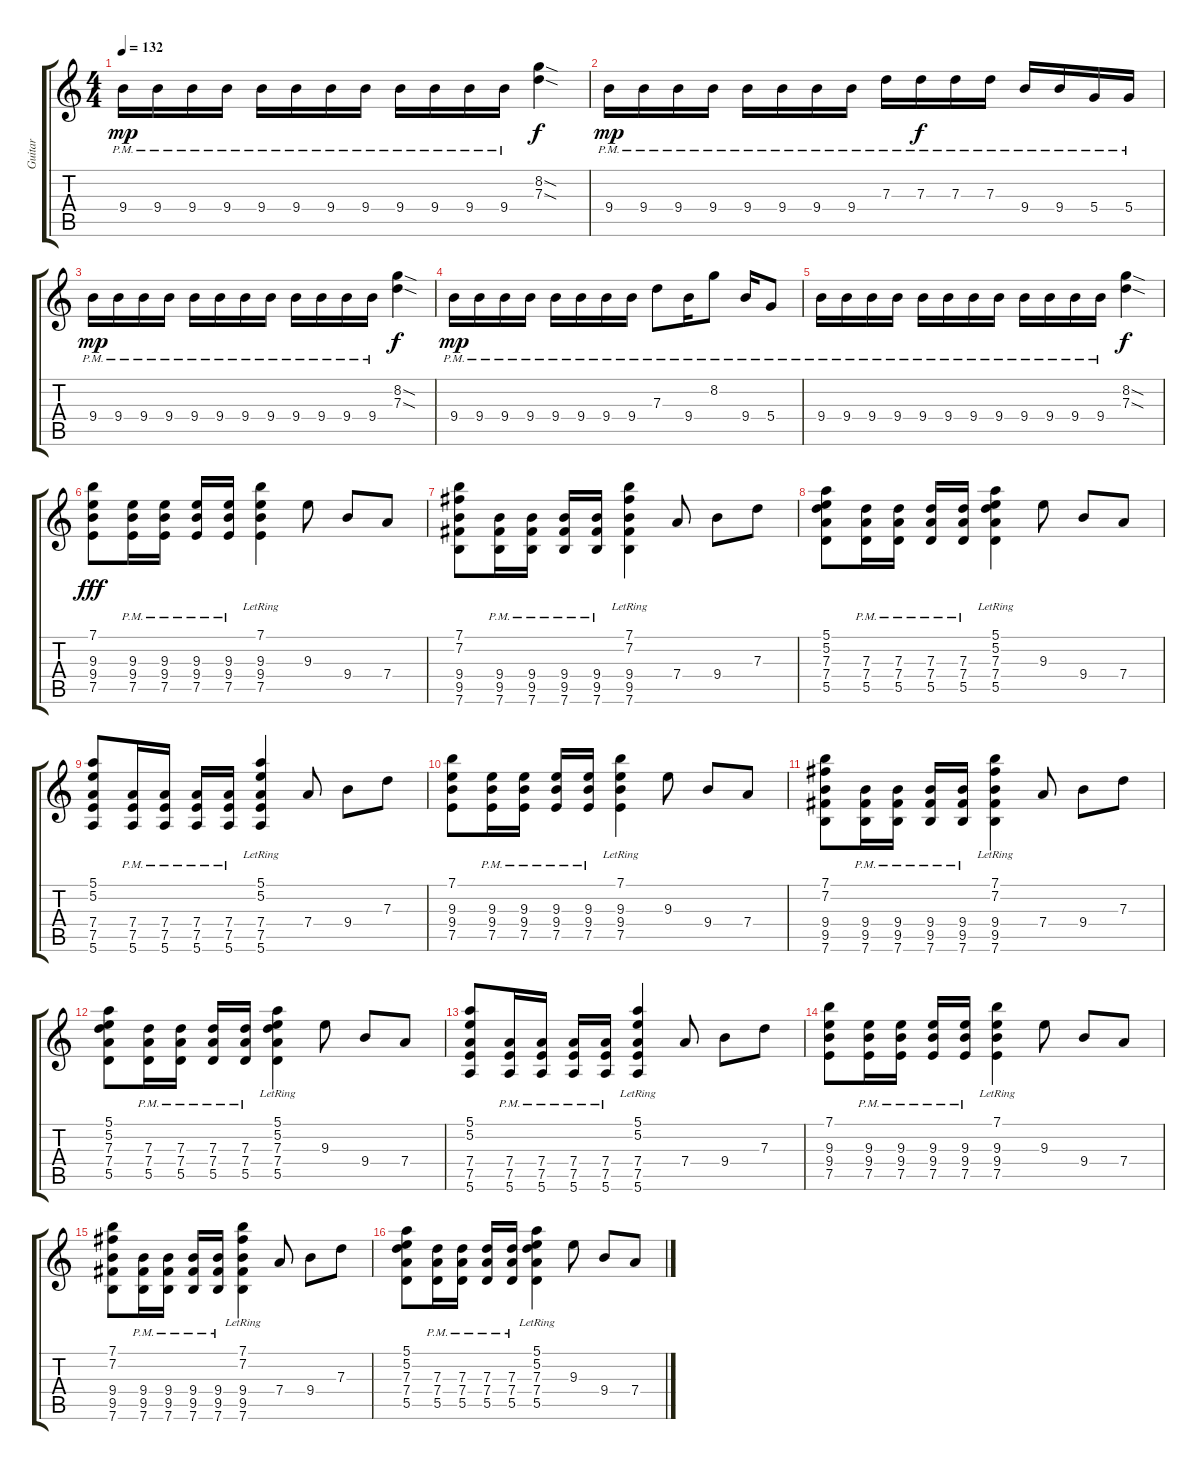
\track ("Guitar" "Guitar") {instrument electricguitarclean}
\staff {score tabs}
\tuning (E4 B3 G3 D3 A2 E2) {hide}
\ts (4 4)
\tempo 132
\clef g2
\ks c
9.4{pm}.16{dy mp} 9.4{pm}.16 9.4{pm}.16 9.4{pm}.16 9.4{pm}.16 9.4{pm}.16 9.4{pm}.16 9.4{pm}.16 9.4{pm}.16 9.4{pm}.16 9.4{pm}.16 9.4{pm}.16 (8.2{sod} 7.3{sod}).4{dy f} |
9.4{pm}.16{dy mp} 9.4{pm}.16 9.4{pm}.16 9.4{pm}.16 9.4{pm}.16 9.4{pm}.16 9.4{pm}.16 9.4{pm}.16 7.3{pm}.16 7.3{pm}.16{dy f} 7.3{pm}.16 7.3{pm}.16 9.4{pm}.16 9.4{pm}.16 5.4{pm}.16 5.4{pm}.16 |
9.4{pm}.16{dy mp} 9.4{pm}.16 9.4{pm}.16 9.4{pm}.16 9.4{pm}.16 9.4{pm}.16 9.4{pm}.16 9.4{pm}.16 9.4{pm}.16 9.4{pm}.16 9.4{pm}.16 9.4{pm}.16 (8.2{sod} 7.3{sod}).4{dy f} |
9.4{pm}.16{dy mp} 9.4{pm}.16 9.4{pm}.16 9.4{pm}.16 9.4{pm}.16 9.4{pm}.16 9.4{pm}.16 9.4{pm}.16 7.3{pm}.8 9.4{pm}.16 8.2{pm}.8 9.4{pm}.16 5.4{pm}.8 |
9.4{pm}.16 9.4{pm}.16 9.4{pm}.16 9.4{pm}.16 9.4{pm}.16 9.4{pm}.16 9.4{pm}.16 9.4{pm}.16 9.4{pm}.16 9.4{pm}.16 9.4{pm}.16 9.4{pm}.16 (8.2{sod} 7.3{sod}).4{dy f} |
(7.1 9.3 9.4 7.5).8{dy fff} (9.3{pm} 9.4{pm} 7.5{pm}).16 (9.3{pm} 9.4{pm} 7.5{pm}).16 (9.3{pm} 9.4{pm} 7.5{pm}).16 (9.3{pm} 9.4{pm} 7.5{pm}).16 (7.1{lr} 9.3{lr} 9.4{lr} 7.5{lr}).4 9.3.8 9.4.8 7.4.8 |
(7.1 7.2 9.4 9.5 7.6).8 (9.4{pm} 9.5{pm} 7.6{pm}).16 (9.4{pm} 9.5{pm} 7.6{pm}).16 (9.4{pm} 9.5{pm} 7.6{pm}).16 (9.4{pm} 9.5{pm} 7.6{pm}).16 (7.1{lr} 7.2{lr} 9.4{lr} 9.5{lr} 7.6{lr}).4 7.4.8 9.4.8 7.3.8 |
(5.1 5.2 7.3 7.4 5.5).8 (7.3{pm} 7.4{pm} 5.5{pm}).16 (7.3{pm} 7.4{pm} 5.5{pm}).16 (7.3{pm} 7.4{pm} 5.5{pm}).16 (7.3{pm} 7.4{pm} 5.5{pm}).16 (5.1{lr} 5.2 7.3{lr} 7.4{lr} 5.5{lr}).4 9.3.8 9.4.8 7.4.8 |
(5.1 5.2 7.4 7.5 5.6).8 (7.4{pm} 7.5{pm} 5.6{pm}).16 (7.4{pm} 7.5{pm} 5.6{pm}).16 (7.4{pm} 7.5{pm} 5.6{pm}).16 (7.4{pm} 7.5{pm} 5.6{pm}).16 (5.1{lr} 5.2 7.4{lr} 7.5{lr} 5.6).4 7.4.8 9.4.8 7.3.8 |
(7.1 9.3 9.4 7.5).8 (9.3{pm} 9.4{pm} 7.5{pm}).16 (9.3{pm} 9.4{pm} 7.5{pm}).16 (9.3{pm} 9.4{pm} 7.5{pm}).16 (9.3{pm} 9.4{pm} 7.5{pm}).16 (7.1{lr} 9.3{lr} 9.4{lr} 7.5{lr}).4 9.3.8 9.4.8 7.4.8 |
(7.1 7.2 9.4 9.5 7.6).8 (9.4{pm} 9.5{pm} 7.6{pm}).16 (9.4{pm} 9.5{pm} 7.6{pm}).16 (9.4{pm} 9.5{pm} 7.6{pm}).16 (9.4{pm} 9.5{pm} 7.6{pm}).16 (7.1{lr} 7.2{lr} 9.4{lr} 9.5{lr} 7.6{lr}).4 7.4.8 9.4.8 7.3.8 |
(5.1 5.2 7.3 7.4 5.5).8 (7.3{pm} 7.4{pm} 5.5{pm}).16 (7.3{pm} 7.4{pm} 5.5{pm}).16 (7.3{pm} 7.4{pm} 5.5{pm}).16 (7.3{pm} 7.4{pm} 5.5{pm}).16 (5.1{lr} 5.2 7.3{lr} 7.4{lr} 5.5{lr}).4 9.3.8 9.4.8 7.4.8 |
(5.1 5.2 7.4 7.5 5.6).8 (7.4{pm} 7.5{pm} 5.6{pm}).16 (7.4{pm} 7.5{pm} 5.6{pm}).16 (7.4{pm} 7.5{pm} 5.6{pm}).16 (7.4{pm} 7.5{pm} 5.6{pm}).16 (5.1{lr} 5.2 7.4{lr} 7.5{lr} 5.6).4 7.4.8 9.4.8 7.3.8 |
(7.1 9.3 9.4 7.5).8 (9.3{pm} 9.4{pm} 7.5{pm}).16 (9.3{pm} 9.4{pm} 7.5{pm}).16 (9.3{pm} 9.4{pm} 7.5{pm}).16 (9.3{pm} 9.4{pm} 7.5{pm}).16 (7.1{lr} 9.3{lr} 9.4{lr} 7.5{lr}).4 9.3.8 9.4.8 7.4.8 |
(7.1 7.2 9.4 9.5 7.6).8 (9.4{pm} 9.5{pm} 7.6{pm}).16 (9.4{pm} 9.5{pm} 7.6{pm}).16 (9.4{pm} 9.5{pm} 7.6{pm}).16 (9.4{pm} 9.5{pm} 7.6{pm}).16 (7.1{lr} 7.2{lr} 9.4{lr} 9.5{lr} 7.6{lr}).4 7.4.8 9.4.8 7.3.8 |
(5.1 5.2 7.3 7.4 5.5).8 (7.3{pm} 7.4{pm} 5.5{pm}).16 (7.3{pm} 7.4{pm} 5.5{pm}).16 (7.3{pm} 7.4{pm} 5.5{pm}).16 (7.3{pm} 7.4{pm} 5.5{pm}).16 (5.1{lr} 5.2 7.3{lr} 7.4{lr} 5.5{lr}).4 9.3.8 9.4.8 7.4.8
